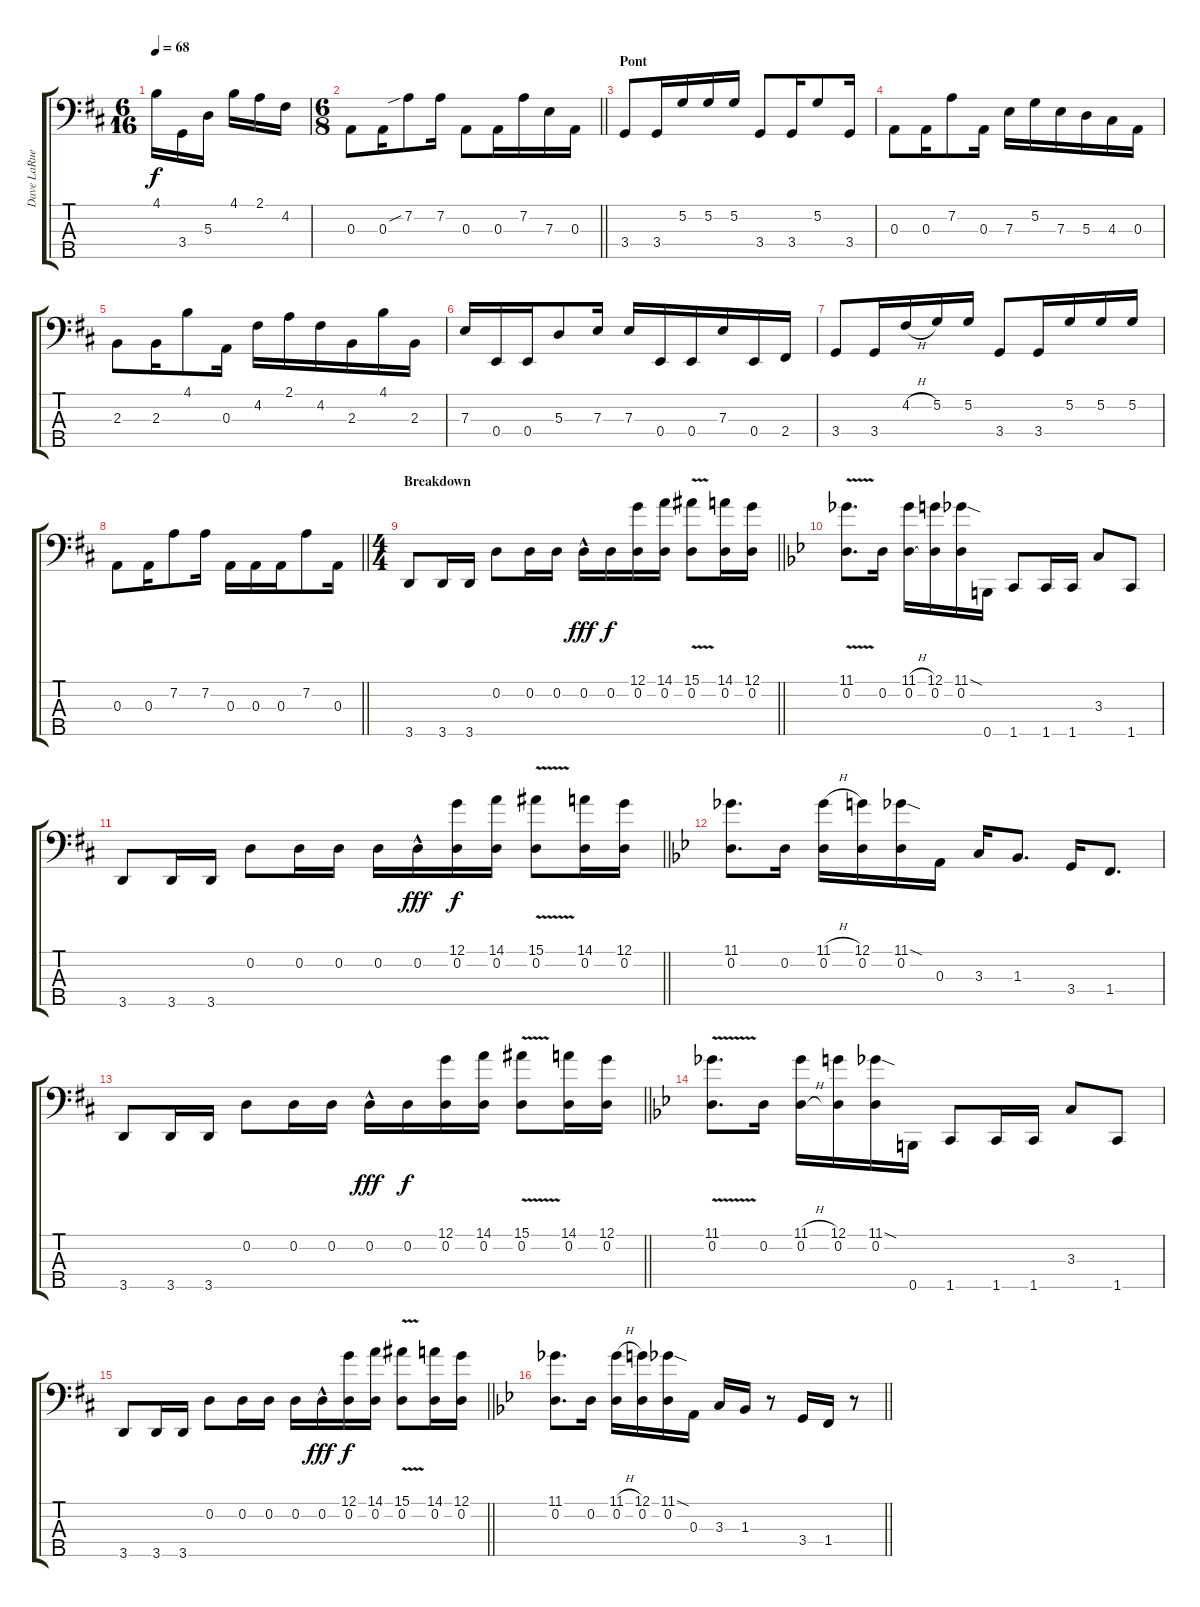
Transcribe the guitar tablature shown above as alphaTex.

\track ("Dave LaRue" "Dave LaRue") {instrument electricbassfinger}
\staff {score tabs}
\tuning (G2 D2 A1 E1 B0) {hide}
\ts (6 16)
\tempo 68
\clef f4
\ks d
4.1.16{dy f} 3.4.16 5.3.16 4.1.16 2.1.16 4.2.16 |
\ts (6 8)
\barLineRight lightlight
0.3.8 0.3.16 7.2{sib}.8 7.2.16 0.3.8 0.3.16 7.2.16 7.3.16 0.3.16 |
\section ("" "Pont")
3.4.8 3.4.16 5.2.16 5.2.16 5.2.16 3.4.8 3.4.16 5.2.8 3.4.16 |
0.3.8 0.3.16 7.2.8 0.3.16 7.3.16 5.2.16 7.3.16 5.3.16 4.3.16 0.3.16 |
2.3.8 2.3.16 4.1.8 0.3.16 4.2.16 2.1.16 4.2.16 2.3.16 4.1.16 2.3.16 |
7.3.16 0.4.16 0.4.16 5.3.8 7.3.16 7.3.16 0.4.16 0.4.16 7.3.16 0.4.16 2.4.16 |
3.4.8 3.4.16 4.2{h}.16 5.2.16 5.2.16 3.4.8 3.4.16 5.2.16 5.2.16 5.2.16 |
\barLineRight lightlight
0.3.8 0.3.16 7.2.8 7.2.16 0.3.16 0.3.16 0.3.16 7.2.8 0.3.16 |
\ts (4 4)
\section ("" "Breakdown")
\barLineRight lightlight
3.5.8 3.5.16 3.5.16 0.2.8 0.2.16 0.2.16 0.2{hac}.16{dy fff} 0.2.16{dy f} (12.1 0.2).16 (14.1 0.2).16 (15.1{v} 0.2{v}).8 (14.1 0.2).16 (12.1 0.2).16 |
\ks bb
(11.1{v} 0.2).8{d} 0.2.16 (11.1{h} 0.2{h}).16 (12.1 0.2).16 (11.1{sod} 0.2).16 0.5.16 1.5.8 1.5.16 1.5.16 3.3.8 1.5.8 |
\barLineRight lightlight
\ks d
3.5.8 3.5.16 3.5.16 0.2.8 0.2.16 0.2.16 0.2.16 0.2{hac}.16{dy fff} (12.1 0.2).16{dy f} (14.1 0.2).16 (15.1{v} 0.2).8 (14.1 0.2).16 (12.1 0.2).16 |
\ks bb
(11.1 0.2).8{d} 0.2.16 (11.1{h} 0.2).16 (12.1 0.2).16 (11.1{sod} 0.2).16 0.3.16 3.3.16 1.3.8{d} 3.4.16 1.4.8{d} |
\barLineRight lightlight
\ks d
3.5.8 3.5.16 3.5.16 0.2.8 0.2.16 0.2.16 0.2{hac}.16{dy fff} 0.2.16{dy f} (12.1 0.2).16 (14.1 0.2).16 (15.1{v} 0.2{v}).8 (14.1 0.2).16 (12.1 0.2).16 |
\ks bb
(11.1{v} 0.2).8{d} 0.2.16 (11.1{h} 0.2{h}).16 (12.1 0.2).16 (11.1{sod} 0.2).16 0.5.16 1.5.8 1.5.16 1.5.16 3.3.8 1.5.8 |
\barLineRight lightlight
\ks d
3.5.8 3.5.16 3.5.16 0.2.8 0.2.16 0.2.16 0.2.16 0.2{hac}.16{dy fff} (12.1 0.2).16{dy f} (14.1 0.2).16 (15.1{v} 0.2).8 (14.1 0.2).16 (12.1 0.2).16 |
\barLineRight lightlight
\ks bb
(11.1 0.2).8{d} 0.2.16 (11.1{h} 0.2).16 (12.1 0.2).16 (11.1{sod} 0.2).16 0.3.16 3.3.16 1.3.16 r.8 3.4.16 1.4.16 r.8
